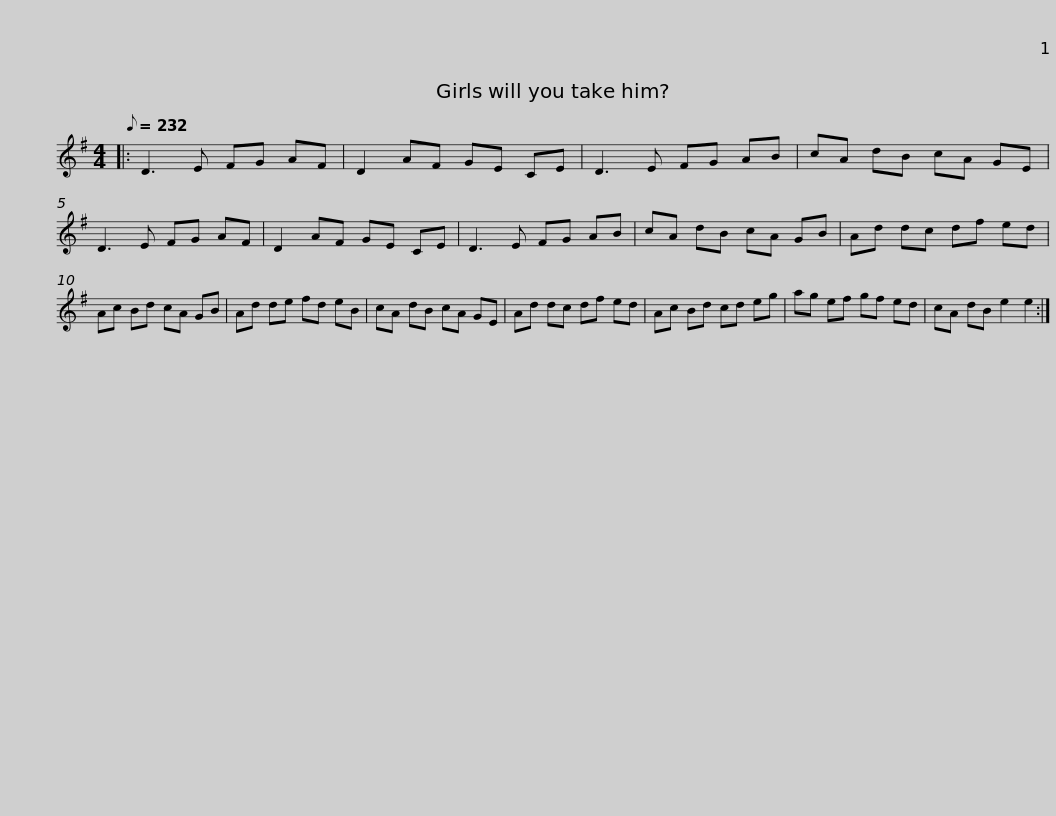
X:1
L:1/8
Q:1/8=232
M:4/4
I:linebreak $
K:Emin
V:1 treble
V:1
|: D3 E FG AF | D2 AF GE CE | D3 E FG AB | cA dB cA GE | D3 E FG AF | %5
 D2 AF GE CE |$ D3 E FG AB | cA dB cA GB | Ad dc df ed | Ac Bd cA GB | %10
 Ad de fd eB |$ cA dB cA GE | Ad dc df ed | Ac Bd cd eg | ag ef gf ed | %15
 cA dB e2 e2 :| %16
